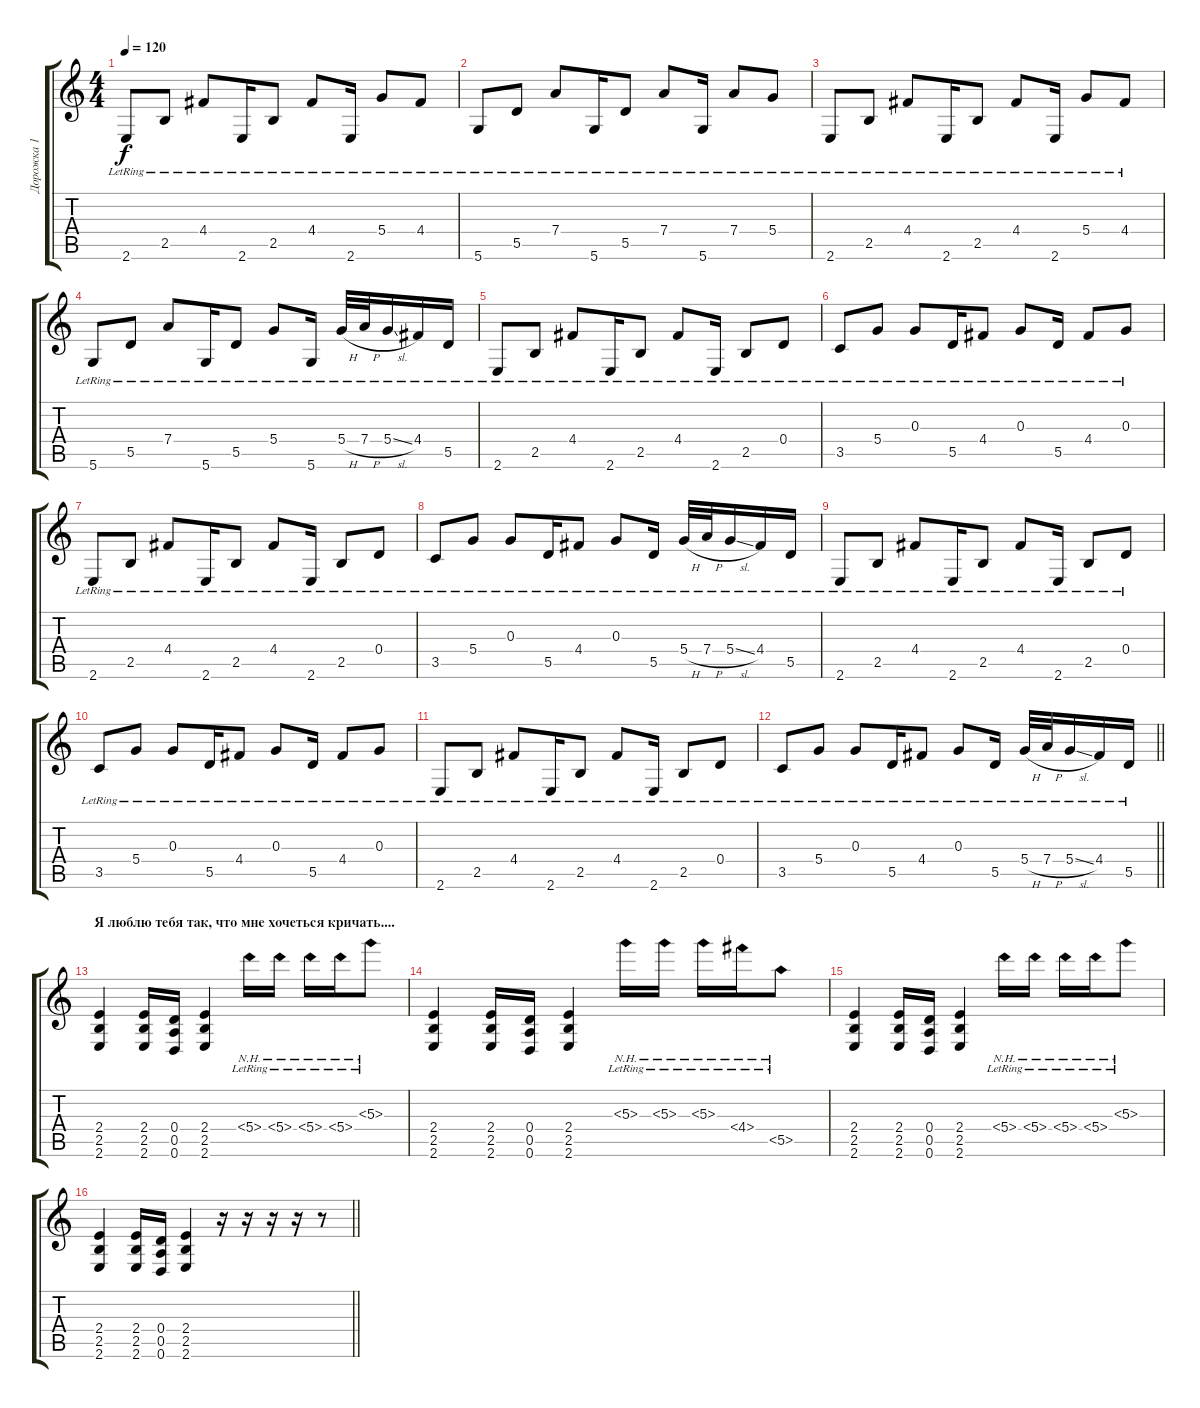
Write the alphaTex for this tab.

\track ("Дорожка 1" "Дорожка 1") {instrument acousticguitarsteel}
\staff {score tabs}
\tuning (E4 B3 G3 D3 A2 D2) {hide}
\ts (4 4)
\tempo 120
\clef g2
\ks c
2.6{lr}.8{dy f} 2.5{lr}.8 4.4{lr}.8 2.6{lr}.16 2.5{lr}.8 4.4{lr}.8 2.6{lr}.16 5.4{lr}.8 4.4{lr}.8 |
5.6{lr}.8 5.5{lr}.8 7.4{lr}.8 5.6{lr}.16 5.5{lr}.8 7.4{lr}.8 5.6{lr}.16 7.4{lr}.8 5.4{lr}.8 |
2.6{lr}.8 2.5{lr}.8 4.4{lr}.8 2.6{lr}.16 2.5{lr}.8 4.4{lr}.8 2.6{lr}.16 5.4{lr}.8 4.4{lr}.8 |
5.6{lr}.8 5.5{lr}.8 7.4{lr}.8 5.6{lr}.16 5.5{lr}.8 5.4{lr}.8 5.6{lr}.16 5.4{h lr}.32 7.4{h lr}.32 5.4{sl lr}.16 4.4{lr}.16 5.5{lr}.16 |
2.6{lr}.8 2.5{lr}.8 4.4{lr}.8 2.6{lr}.16 2.5{lr}.8 4.4{lr}.8 2.6{lr}.16 2.5{lr}.8 0.4{lr}.8 |
3.5{lr}.8 5.4{lr}.8 0.3{lr}.8 5.5{lr}.16 4.4{lr}.8 0.3{lr}.8 5.5{lr}.16 4.4{lr}.8 0.3{lr}.8 |
2.6{lr}.8 2.5{lr}.8 4.4{lr}.8 2.6{lr}.16 2.5{lr}.8 4.4{lr}.8 2.6{lr}.16 2.5{lr}.8 0.4{lr}.8 |
3.5{lr}.8 5.4{lr}.8 0.3{lr}.8 5.5{lr}.16 4.4{lr}.8 0.3{lr}.8 5.5{lr}.16 5.4{h lr}.32 7.4{h lr}.32 5.4{sl lr}.16 4.4{lr}.16 5.5{lr}.16 |
2.6{lr}.8 2.5{lr}.8 4.4{lr}.8 2.6{lr}.16 2.5{lr}.8 4.4{lr}.8 2.6{lr}.16 2.5{lr}.8 0.4{lr}.8 |
3.5{lr}.8 5.4{lr}.8 0.3{lr}.8 5.5{lr}.16 4.4{lr}.8 0.3{lr}.8 5.5{lr}.16 4.4{lr}.8 0.3{lr}.8 |
2.6{lr}.8 2.5{lr}.8 4.4{lr}.8 2.6{lr}.16 2.5{lr}.8 4.4{lr}.8 2.6{lr}.16 2.5{lr}.8 0.4{lr}.8 |
\barLineRight lightlight
3.5{lr}.8 5.4{lr}.8 0.3{lr}.8 5.5{lr}.16 4.4{lr}.8 0.3{lr}.8 5.5{lr}.16 5.4{h lr}.32 7.4{h lr}.32 5.4{sl lr}.16 4.4{lr}.16 5.5{lr}.16 |
\section ("" "Я люблю тебя так, что мне хочеться кричать....")
(2.4 2.5 2.6).4 (2.4 2.5 2.6).16 (0.4 0.5 0.6).16 (2.4 2.5 2.6).4 5.4{nh lr}.16 5.4{nh lr}.16 5.4{nh lr}.16 5.4{nh lr}.16 5.3{nh lr}.8 |
(2.4 2.5 2.6).4 (2.4 2.5 2.6).16 (0.4 0.5 0.6).16 (2.4 2.5 2.6).4 5.3{nh lr}.16 5.3{nh lr}.16 5.3{nh lr}.16 4.4{nh lr}.16 5.5{nh lr}.8 |
(2.4 2.5 2.6).4 (2.4 2.5 2.6).16 (0.4 0.5 0.6).16 (2.4 2.5 2.6).4 5.4{nh lr}.16 5.4{nh lr}.16 5.4{nh lr}.16 5.4{nh lr}.16 5.3{nh lr}.8 |
\barLineRight lightlight
(2.4 2.5 2.6).4 (2.4 2.5 2.6).16 (0.4 0.5 0.6).16 (2.4 2.5 2.6).4 r.16 r.16 r.16 r.16 r.8
